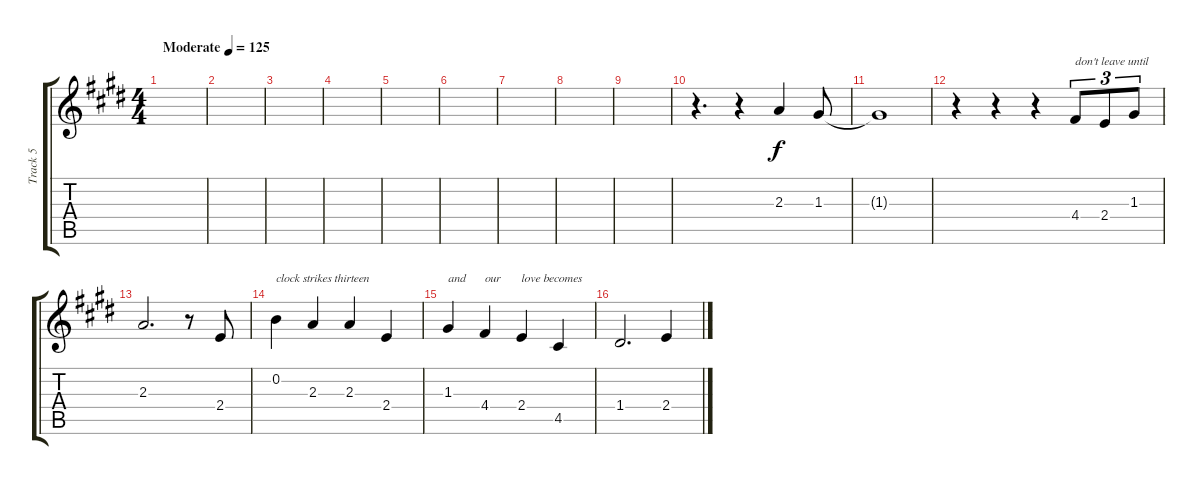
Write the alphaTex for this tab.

\track ("Track 5" "Track 5") {instrument acousticguitarnylon}
\staff {score tabs}
\tuning (E4 B3 G3 D3 A2 E2) {hide}
\ts (4 4)
\tempo (125 "Moderate")
\clef g2
\ks e
|
|
|
|
|
|
|
|
|
r.4{d} r.4 2.3.4 1.3.8 |
1.3{t}.1 |
r.4 r.4 r.4 4.4.8{tu (3 2) txt "don't leave until"} 2.4.8{tu (3 2)} 1.3.8{tu (3 2)} |
2.3.2{d} r.8 2.4.8 |
0.2.4{txt "clock strikes thirteen"} 2.3.4 2.3.4 2.4.4 |
1.3.4{txt "and"} 4.4.4{txt "our"} 2.4.4{txt "love becomes"} 4.5.4 |
1.4.2{d} 2.4.4
